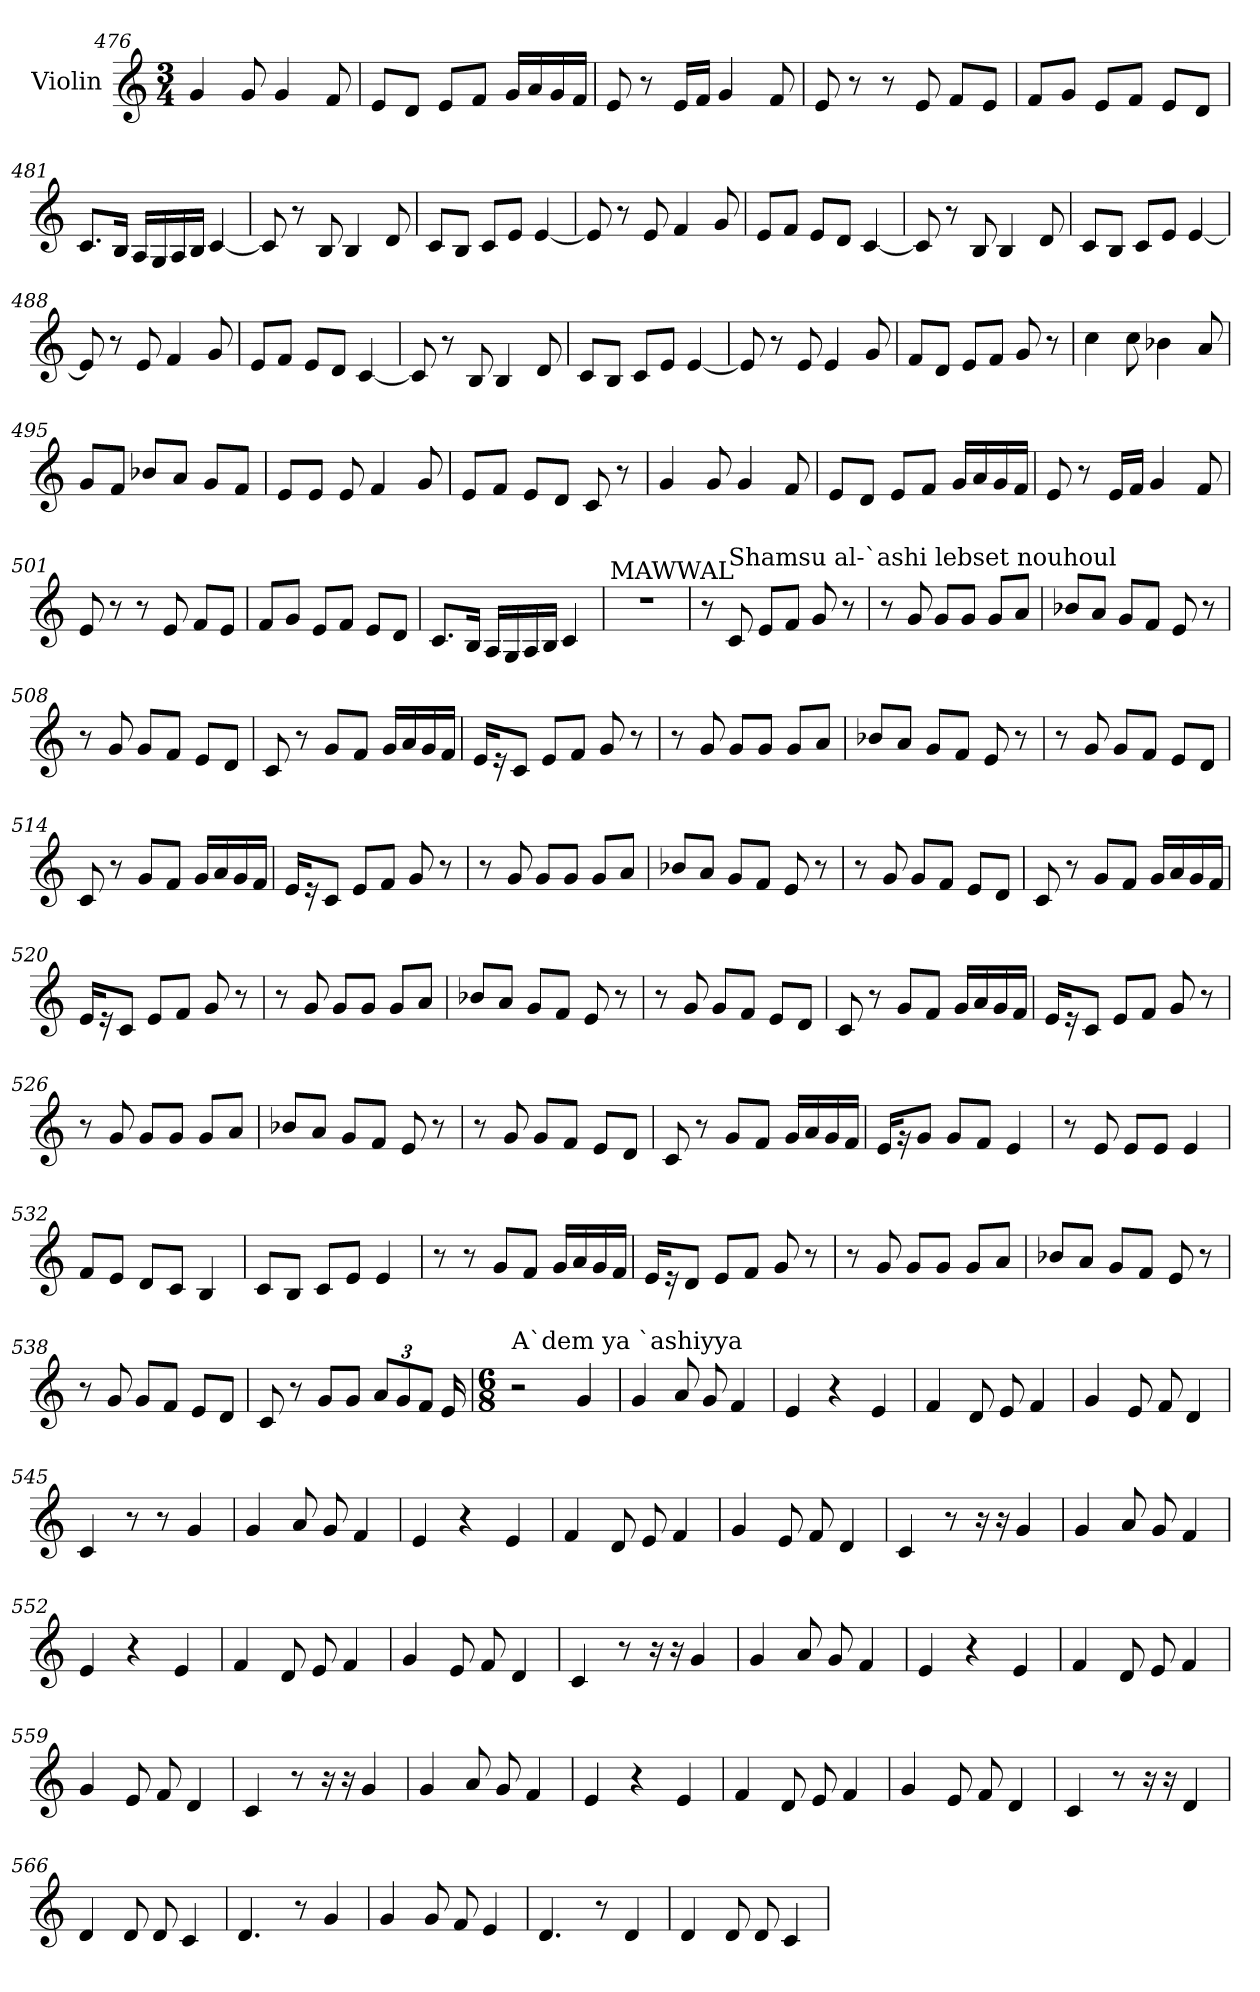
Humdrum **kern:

**kern
*part1
*staff1
*I"Violin
*clefG2
*k[]
*C:
*M3/4
=476
4g/
8g/
4g/
8f/
=477
8e/L
8d/J
8e/L
8f/J
16g/LL
16a/
16g/
16f/JJ
=478
8e/
8r
16e/LL
16f/JJ
4g/
8f/
!!LO:PB:g=z
=479
8e/
8r
8r
8e/
8f/L
8e/J
!!LO:PB:g=z
=480
8f/L
8g/J
8e/L
8f/J
8e/L
8d/J
=481
8.c/L
16B/Jk
16A/LL
16G/
16A/
16B/JJ
[4c/
=482
8c/]
8r
8B/
4B/
8d/
=483
8c/L
8B/J
8c/L
8e/J
[4e/
=484
8e/]
8r
8e/
4f/
8g/
!!LO:PB:g=z
=485
8e/L
8f/J
8e/L
8d/J
[4c/
!!LO:PB:g=z
=486
8c/]
8r
8B/
4B/
8d/
=487
8c/L
8B/J
8c/L
8e/J
[4e/
=488
8e/]
8r
8e/
4f/
8g/
=489
8e/L
8f/J
8e/L
8d/J
[4c/
=490
8c/]
8r
8B/
4B/
8d/
!!LO:PB:g=z
=491
8c/L
8B/J
8c/L
8e/J
[4e/
=492
8e/]
8r
8e/
4e/
8g/
=493
8f/L
8d/J
8e/L
8f/J
8g/
8r
=494
4cc\
8cc\
4b-X\
8a/
=495
8g/L
8f/J
8b-X/L
8a/J
8g/L
8f/J
=496
8e/L
8e/J
8e/
4f/
8g/
!!LO:PB:g=z
=497
8e/L
8f/J
8e/L
8d/J
8c/
8r
!!LO:PB:g=z
=498
4g/
8g/
4g/
8f/
=499
8e/L
8d/J
8e/L
8f/J
16g/LL
16a/
16g/
16f/JJ
=500
8e/
8r
16e/LL
16f/JJ
4g/
8f/
=501
8e/
8r
8r
8e/
8f/L
8e/J
!!LO:PB:g=z
=502
8f/L
8g/J
8e/L
8f/J
8e/L
8d/J
!!LO:PB:g=z
=503
8.c/L
16B/Jk
16A/LL
16G/
16A/
16B/JJ
4c/
=504
!LO:TX:a:t=MAWWAL
2.r
=505
8r
!LO:TX:a:t=Shamsu al-`ashi lebset nouhoul
8c/
8e/L
8f/J
8g/
8r
=506
8r
8g/
8g/L
8g/J
8g/L
8a/J
=507
8b-X/L
8a/J
8g/L
8f/J
8e/
8r
!!LO:PB:g=z
=508
8r
8g/
8g/L
8f/J
8e/L
8d/J
!!LO:PB:g=z
=509
8c/
8r
8g/L
8f/J
16g/LL
16a/
16g/
16f/JJ
=510
16e/KL
16r
8c/J
8e/L
8f/J
8g/
8r
=511
8r
8g/
8g/L
8g/J
8g/L
8a/J
=512
8b-X/L
8a/J
8g/L
8f/J
8e/
8r
!!LO:PB:g=z
=513
8r
8g/
8g/L
8f/J
8e/L
8d/J
!!LO:PB:g=z
=514
8c/
8r
8g/L
8f/J
16g/LL
16a/
16g/
16f/JJ
=515
16e/KL
16r
8c/J
8e/L
8f/J
8g/
8r
=516
8r
8g/
8g/L
8g/J
8g/L
8a/J
=517
8b-X/L
8a/J
8g/L
8f/J
8e/
8r
!!LO:PB:g=z
=518
8r
8g/
8g/L
8f/J
8e/L
8d/J
!!LO:PB:g=z
=519
8c/
8r
8g/L
8f/J
16g/LL
16a/
16g/
16f/JJ
=520
16e/KL
16r
8c/J
8e/L
8f/J
8g/
8r
=521
8r
8g/
8g/L
8g/J
8g/L
8a/J
=522
8b-X/L
8a/J
8g/L
8f/J
8e/
8r
!!LO:PB:g=z
=523
8r
8g/
8g/L
8f/J
8e/L
8d/J
!!LO:PB:g=z
=524
8c/
8r
8g/L
8f/J
16g/LL
16a/
16g/
16f/JJ
=525
16e/KL
16r
8c/J
8e/L
8f/J
8g/
8r
=526
8r
8g/
8g/L
8g/J
8g/L
8a/J
=527
8b-X/L
8a/J
8g/L
8f/J
8e/
8r
!!LO:PB:g=z
=528
8r
8g/
8g/L
8f/J
8e/L
8d/J
!!LO:PB:g=z
=529
8c/
8r
8g/L
8f/J
16g/LL
16a/
16g/
16f/JJ
=530
16e/KL
16r
8g/J
8g/L
8f/J
4e/
=531
8r
8e/
8e/L
8e/J
4e/
=532
8f/L
8e/J
8d/L
8c/J
4B/
=533
8c/L
8B/J
8c/L
8e/J
4e/
!!LO:PB:g=z
=534
8r
8r
8g/L
8f/J
16g/LL
16a/
16g/
16f/JJ
=535
16e/KL
16r
8d/J
8e/L
8f/J
8g/
8r
=536
8r
8g/
8g/L
8g/J
8g/L
8a/J
=537
8b-X/L
8a/J
8g/L
8f/J
8e/
8r
=538
8r
8g/
8g/L
8f/J
8e/L
8d/J
!!LO:PB:g=z
=539
8c/
8r
8g/L
8g/J
*Xbrackettup
12a/LL
12g/
12f/JJ
16e/
!!LO:PB:g=z
=540
*M6/8
*MM160
!LO:TX:a:t=A`dem ya `ashiyya
2r
4g/
=541
4g/
8a/
8g/
4f/
=542
4e/
4r
4e/
=543
4f/
8d/
8e/
4f/
=544
4g/
8e/
8f/
4d/
!!LO:PB:g=z
=545
4c/
8r
8r
4g/
=546
4g/
8a/
8g/
4f/
!!LO:PB:g=z
=547
4e/
4r
4e/
=548
4f/
8d/
8e/
4f/
=549
4g/
8e/
8f/
4d/
=550
4c/
8r
16r
16r
4g/
=551
4g/
8a/
8g/
4f/
!!LO:PB:g=z
=552
4e/
4r
4e/
=553
4f/
8d/
8e/
4f/
!!LO:PB:g=z
=554
4g/
8e/
8f/
4d/
=555
4c/
8r
16r
16r
4g/
=556
4g/
8a/
8g/
4f/
=557
4e/
4r
4e/
!!LO:PB:g=z
=558
4f/
8d/
8e/
4f/
=559
4g/
8e/
8f/
4d/
!!LO:PB:g=z
=560
4c/
8r
16r
16r
4g/
=561
4g/
8a/
8g/
4f/
=562
4e/
4r
4e/
=563
4f/
8d/
8e/
4f/
!!LO:PB:g=z
=564
4g/
8e/
8f/
4d/
=565
4c/
8r
16r
16r
4d/
!!LO:PB:g=z
=566
4d/
8d/
8d/
4c/
=567
4.d/
8r
4g/
=568
4g/
8g/
8f/
4e/
=569
4.d/
8r
4d/
=570
4d/
8d/
8d/
4c/
=
*-
